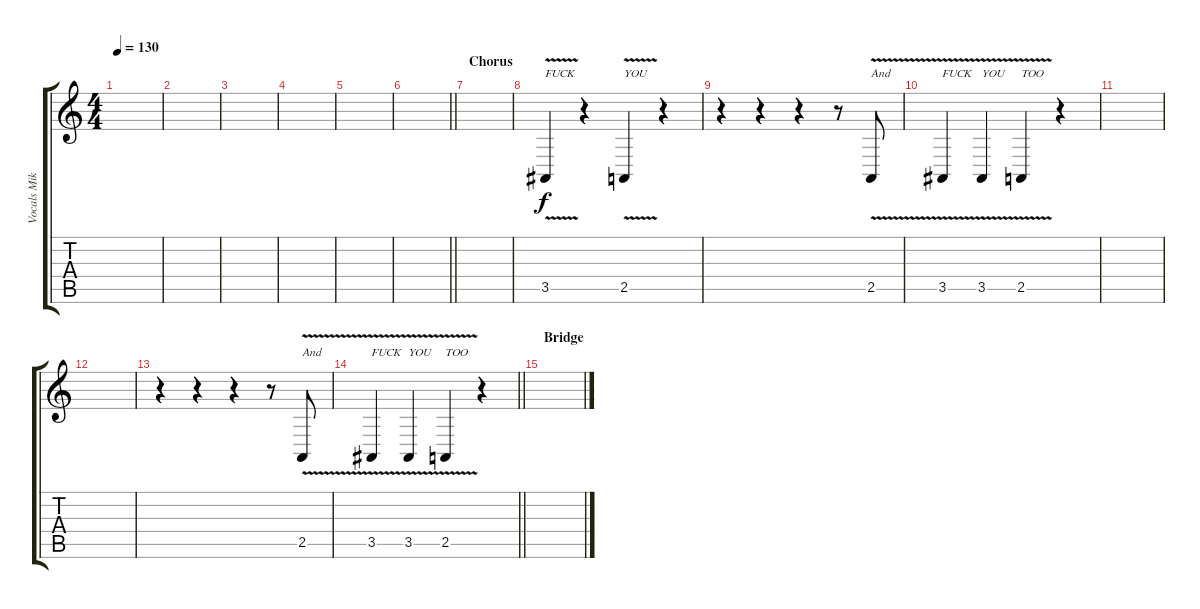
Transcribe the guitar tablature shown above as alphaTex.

\track ("Vocals Mike" "Vocals Mik") {instrument tenorsax}
\staff {score tabs}
\tuning (D4 A3 F3 C3 G2 D2) {hide}
\ts (4 4)
\tempo 130
\clef g2
\ks c
|
|
|
|
|
\barLineRight lightlight
|
\section ("" "Chorus")
|
3.5{v}.4{txt "FUCK"} r.4 2.5{v}.4{txt "YOU"} r.4 |
r.4 r.4 r.4 r.8 2.5{v}.8{txt "And"} |
3.5{v}.4{txt "FUCK"} 3.5{v}.4{txt "YOU"} 2.5{v}.4{txt "TOO"} r.4 |
|
|
r.4 r.4 r.4 r.8 2.5{v}.8{txt "And"} |
\barLineRight lightlight
3.5{v}.4{txt "FUCK"} 3.5{v}.4{txt "YOU"} 2.5{v}.4{txt "TOO"} r.4 |
\section ("" "Bridge")
